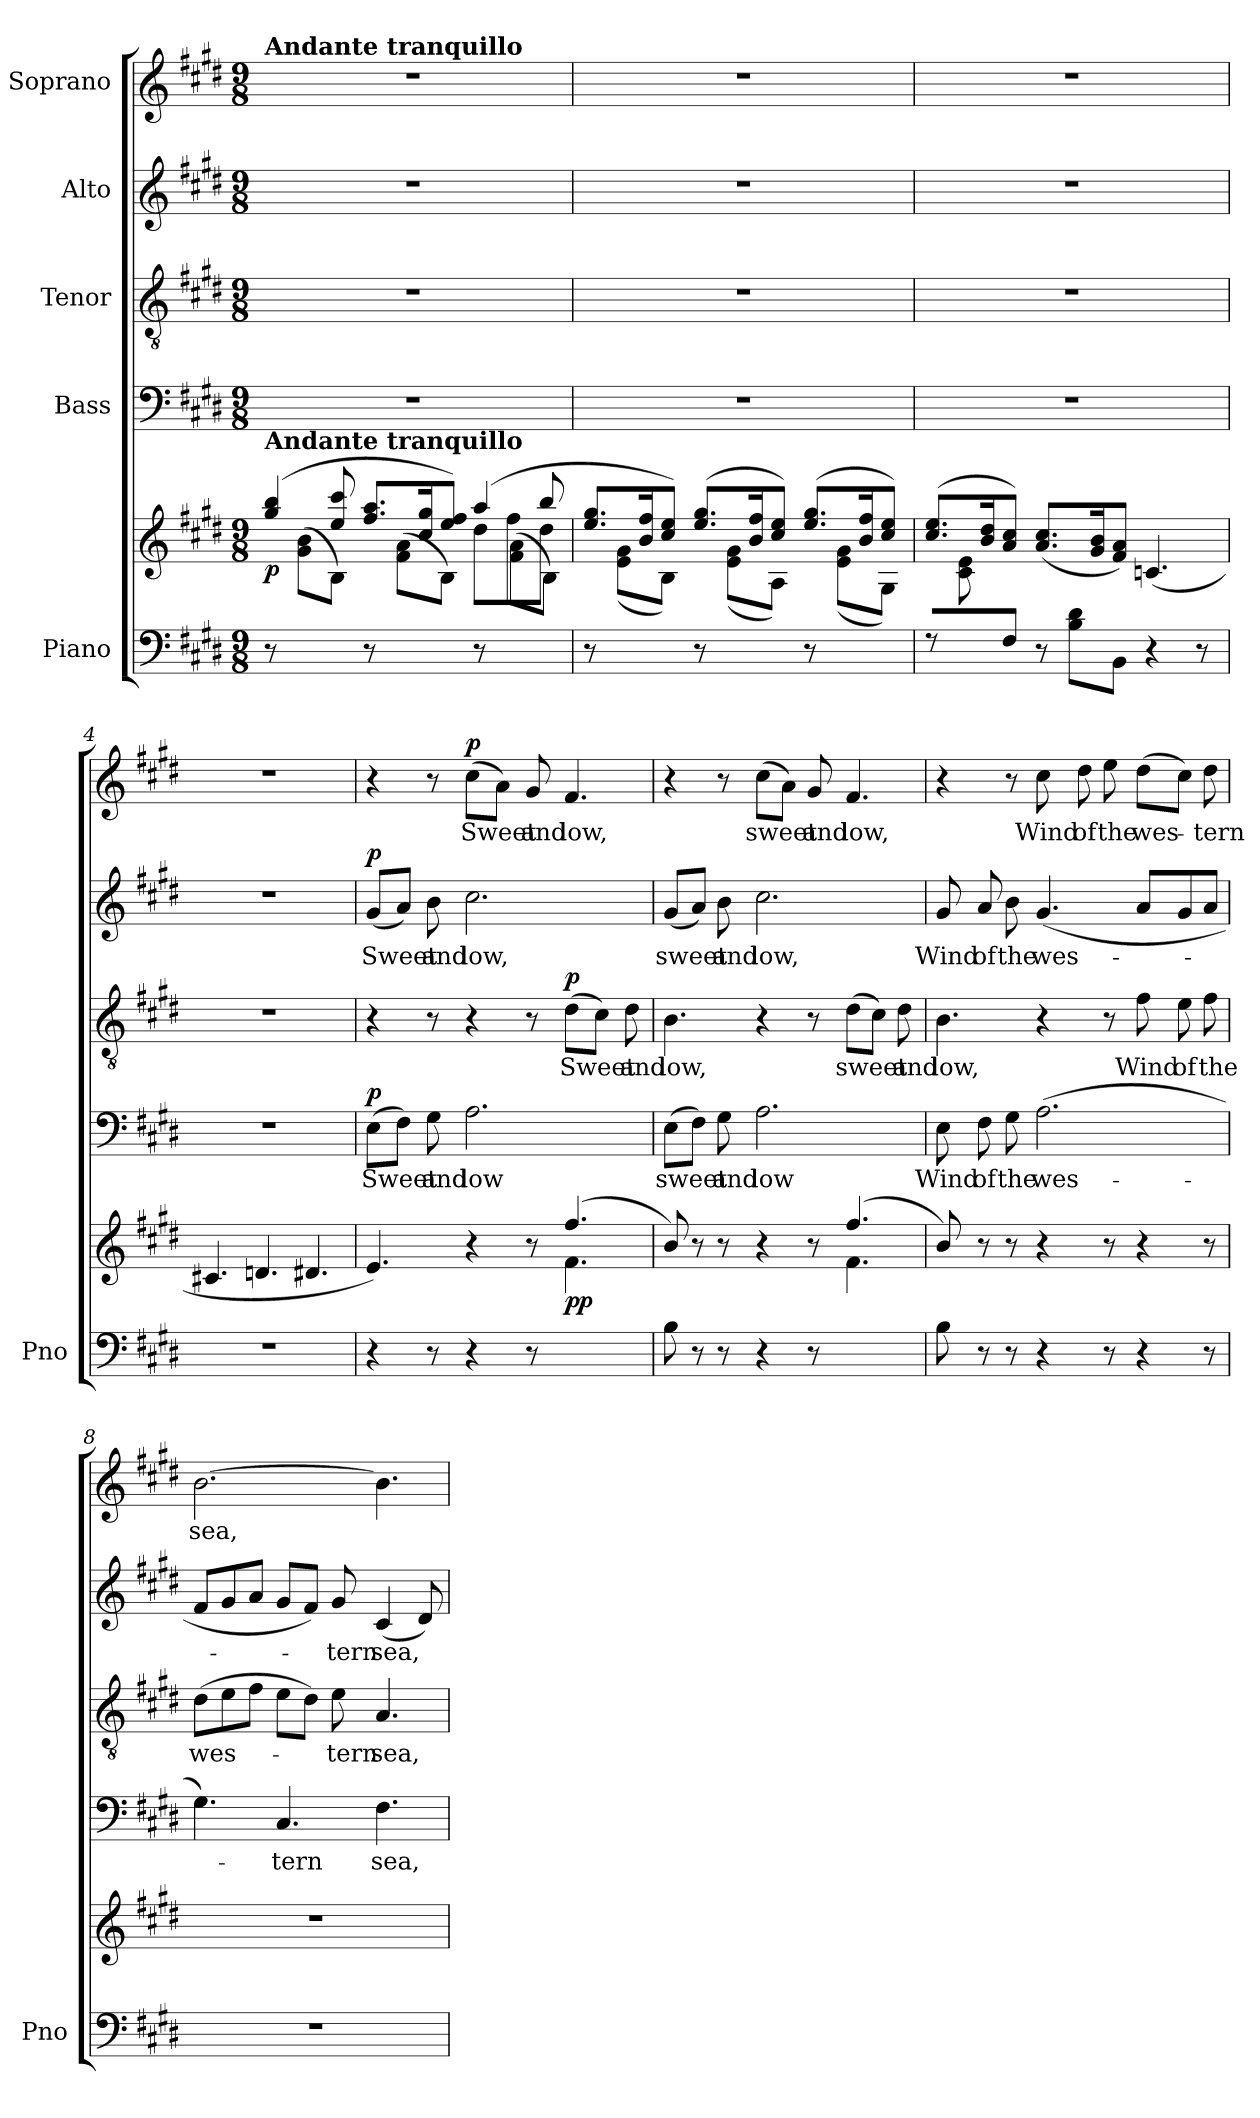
**kern	**kern	**dynam	**kern	**text	**dynam	**kern	**text	**dynam	**kern	**text	**dynam	**kern	**text	**dynam
*part5	*part5	*part5	*part4	*part4	*part4	*part3	*part3	*part3	*part2	*part2	*part2	*part1	*part1	*part1
*staff6	*staff5	*staff5/6	*staff4	*staff4	*staff4	*staff3	*staff3	*staff3	*staff2	*staff2	*staff2	*staff1	*staff1	*staff1
*I"Piano	*	*	*I"Bass	*	*	*I"Tenor	*	*	*I"Alto	*	*	*I"Soprano	*	*
*I'Pno	*	*	*	*	*	*	*	*	*	*	*	*	*	*
*clefF4	*clefG2	*	*clefF4	*	*	*clefGv2	*	*	*clefG2	*	*	*clefG2	*	*
*k[f#c#g#d#]	*k[f#c#g#d#]	*	*k[f#c#g#d#]	*	*	*k[f#c#g#d#]	*	*	*k[f#c#g#d#]	*	*	*k[f#c#g#d#]	*	*
*M9/8	*M9/8	*	*M9/8	*	*	*M9/8	*	*	*M9/8	*	*	*M9/8	*	*
*MM78	*MM78	*	*MM78	*	*	*MM78	*	*	*MM78	*	*	*MM78	*	*
=1	=1	=1	=1	=1	=1	=1	=1	=1	=1	=1	=1	=1	=1	=1
*	*^	*	*	*	*	*	*	*	*	*	*	*	*	*
*	*	*^	*	*	*	*	*	*	*	*	*	*	*	*	*
!	!	!	!	!	!	!	!	!	!	!	!	!	!	!LO:TX:a:B:t=Andante tranquillo	!	!
!	!LO:TX:a:B:t=Andante tranquillo	!	!	!	!	!	!	!	!	!	!	!	!	!	!	!
!	!	!	!	!LO:DY:b	!	!	!	!	!	!	!	!	!	!	!	!
8r	(>4gg#/ 4bb/	2.ryy	8ryy	p	8%9r	.	.	8%9r	.	.	8%9r	.	.	8%9r	.	.
4ryy	.	.	(<8g#\ 8b\L	.	.	.	.	.	.	.	.	.	.	.	.	.
.	8ee/ 8ccc#/	.	8B\J)	.	.	.	.	.	.	.	.	.	.	.	.	.
8r	8.ff#/ 8.aa/L	.	8ryy	.	.	.	.	.	.	.	.	.	.	.	.	.
4ryy	.	.	(<8f#\ 8a\L	.	.	.	.	.	.	.	.	.	.	.	.	.
.	16cc#/ 16gg#/K	.	.	.	.	.	.	.	.	.	.	.	.	.	.	.
.	8ee/ 8ff#/J)	.	8B\J)	.	.	.	.	.	.	.	.	.	.	.	.	.
8r	(4aa/	8dd#\L	8ryy	.	.	.	.	.	.	.	.	.	.	.	.	.
4ryy	.	8ff#\	(<8f#\ 8a\L	.	.	.	.	.	.	.	.	.	.	.	.	.
.	8bb/	8dd#\J	8B\J)	.	.	.	.	.	.	.	.	.	.	.	.	.
*	*	*v	*v	*	*	*	*	*	*	*	*	*	*	*	*	*
=2	=2	=2	=2	=2	=2	=2	=2	=2	=2	=2	=2	=2	=2	=2	=2
8r	8.ee/ 8.gg#/L	8ryy	.	8%9r	.	.	8%9r	.	.	8%9r	.	.	8%9r	.	.
4ryy	.	(<8e\ 8g#\L	.	.	.	.	.	.	.	.	.	.	.	.	.
.	16b/ 16ff#/K	.	.	.	.	.	.	.	.	.	.	.	.	.	.
.	8cc#/ 8ee/J)	8B\J)	.	.	.	.	.	.	.	.	.	.	.	.	.
8r	(>8.ee/ 8.gg#/L	8ryy	.	.	.	.	.	.	.	.	.	.	.	.	.
4ryy	.	(<8e\ 8g#\L	.	.	.	.	.	.	.	.	.	.	.	.	.
.	16b/ 16ff#/K	.	.	.	.	.	.	.	.	.	.	.	.	.	.
.	8cc#/ 8ee/J)	8A\J)	.	.	.	.	.	.	.	.	.	.	.	.	.
8r	(>8.ee/ 8.gg#/L	8ryy	.	.	.	.	.	.	.	.	.	.	.	.	.
4ryy	.	(<8e\ 8g#\L	.	.	.	.	.	.	.	.	.	.	.	.	.
.	16b/ 16ff#/K	.	.	.	.	.	.	.	.	.	.	.	.	.	.
.	8cc#/ 8ee/J)	8G#\J)	.	.	.	.	.	.	.	.	.	.	.	.	.
=3	=3	=3	=3	=3	=3	=3	=3	=3	=3	=3	=3	=3	=3	=3	=3
8r	(>8.cc#/ 8.ee/L	8ryy	.	8%9r	.	.	8%9r	.	.	8%9r	.	.	8%9r	.	.
8ryy	.	(8c#\ 8e\L	.	.	.	.	.	.	.	.	.	.	.	.	.
.	16b/ 16dd#/K	.	.	.	.	.	.	.	.	.	.	.	.	.	.
8F#/J)	8a/ 8cc#/J)	2..ryy	.	.	.	.	.	.	.	.	.	.	.	.	.
8r	(>8.a/ 8.cc#/L	.	.	.	.	.	.	.	.	.	.	.	.	.	.
8B\ 8d#\L	.	.	.	.	.	.	.	.	.	.	.	.	.	.	.
.	16g#/ 16b/K	.	.	.	.	.	.	.	.	.	.	.	.	.	.
8BB\J	8f#/ 8a/J)	.	.	.	.	.	.	.	.	.	.	.	.	.	.
4r	(<4.cn/	.	.	.	.	.	.	.	.	.	.	.	.	.	.
8r	.	.	.	.	.	.	.	.	.	.	.	.	.	.	.
*	*v	*v	*	*	*	*	*	*	*	*	*	*	*	*	*
=4	=4	=4	=4	=4	=4	=4	=4	=4	=4	=4	=4	=4	=4	=4
8%9r	4.c#X/	.	8%9r	.	.	8%9r	.	.	8%9r	.	.	8%9r	.	.
.	4.dn/	.	.	.	.	.	.	.	.	.	.	.	.	.
.	4.d#X/	.	.	.	.	.	.	.	.	.	.	.	.	.
=5	=5	=5	=5	=5	=5	=5	=5	=5	=5	=5	=5	=5	=5	=5
*	*^	*	*	*	*	*	*	*	*	*	*	*	*	*
!	!	!	!	!	!	!LO:DY:a	!	!	!	!	!	!LO:DY:a	!	!	!
4r	4.e/)	2.ryy	.	(8E\L	Sweet	p	4r	.	.	(8g#/L	Sweet	p	4r	.	.
.	.	.	.	8F#\J)	.	.	.	.	.	8a/J)	.	.	.	.	.
8r	.	.	.	8G#\	and	.	8r	.	.	8b\	and	.	8r	.	.
!	!	!	!	!	!	!	!	!	!	!	!	!	!	!	!LO:DY:a
4r	4r	.	.	2.A\	low	.	4r	.	.	2.cc#\	low,	.	(8cc#\L	Sweet	p
.	.	.	.	.	.	.	.	.	.	.	.	.	8a\J)	.	.
8r	8r	.	.	.	.	.	8r	.	.	.	.	.	8g#/	and	.
!	!	!	!LO:DY:b	!	!	!	!	!	!LO:DY:a	!	!	!	!	!	!
4.ryy	(>4.ff#/	(<4.f#\	pp	.	.	.	(8d#\L	Sweet	p	.	.	.	4.f#/	low,	.
.	.	.	.	.	.	.	8c#\J)	.	.	.	.	.	.	.	.
.	.	.	.	.	.	.	8d#\	and	.	.	.	.	.	.	.
=6	=6	=6	=6	=6	=6	=6	=6	=6	=6	=6	=6	=6	=6	=6	=6
8B\)	8b/)	2.ryy	.	(8E\L	sweet	.	4.B\	low,	.	(8g#/L	sweet	.	4r	.	.
8r	8r	.	.	8F#\J)	.	.	.	.	.	8a/J)	.	.	.	.	.
8r	8r	.	.	8G#\	and	.	.	.	.	8b\	and	.	8r	.	.
4r	4r	.	.	2.A\	low	.	4r	.	.	2.cc#\	low,	.	(8cc#\L	sweet	.
.	.	.	.	.	.	.	.	.	.	.	.	.	8a\J)	.	.
8r	8r	.	.	.	.	.	8r	.	.	.	.	.	8g#/	and	.
4.ryy	(>4.ff#/	(<4.f#\	.	.	.	.	(8d#\L	sweet	.	.	.	.	4.f#/	low,	.
.	.	.	.	.	.	.	8c#\J)	.	.	.	.	.	.	.	.
.	.	.	.	.	.	.	8d#\	and	.	.	.	.	.	.	.
*	*v	*v	*	*	*	*	*	*	*	*	*	*	*	*	*
=7	=7	=7	=7	=7	=7	=7	=7	=7	=7	=7	=7	=7	=7	=7
8B\)	8b/)	.	8E\	Wind	.	4.B\	low,	.	8g#/	Wind	.	4r	.	.
8r	8r	.	8F#\	of	.	.	.	.	8a/	of	.	.	.	.
8r	8r	.	8G#\	the	.	.	.	.	8b\	the	.	8r	.	.
4r	4r	.	(2.A\	wes-	.	4r	.	.	(<4.g#/	wes-	.	8cc#\	Wind	.
.	.	.	.	.	.	.	.	.	.	.	.	8dd#\	of	.
8r	8r	.	.	.	.	8r	.	.	.	.	.	8ee\	the	.
4r	4r	.	.	.	.	8f#\	Wind	.	8a/L	.	.	(8dd#\L	wes-	.
.	.	.	.	.	.	8e\	of	.	8g#/	.	.	8cc#\J)	.	.
8r	8r	.	.	.	.	8f#\	the	.	8a/J	.	.	8dd#\	-tern	.
=8	=8	=8	=8	=8	=8	=8	=8	=8	=8	=8	=8	=8	=8	=8
8%9r	8%9r	.	4.G#\)	.	.	(8d#\L	wes-	.	8f#/L	.	.	[2.b\	sea,	.
.	.	.	.	.	.	8e\	.	.	8g#/	.	.	.	.	.
.	.	.	.	.	.	8f#\J	.	.	8a/J	.	.	.	.	.
.	.	.	4.C#/	-tern	.	8e\L	.	.	8g#/L	.	.	.	.	.
.	.	.	.	.	.	8d#\J)	.	.	8f#/J)	.	.	.	.	.
.	.	.	.	.	.	8e\	-tern	.	8g#/	-tern	.	.	.	.
.	.	.	4.F#\	sea,	.	4.A/	sea,	.	(4c#/	sea,	.	4.b\]	.	.
.	.	.	.	.	.	.	.	.	8d#/)	.	.	.	.	.
=	=	=	=	=	=	=	=	=	=	=	=	=	=	=
*-	*-	*-	*-	*-	*-	*-	*-	*-	*-	*-	*-	*-	*-	*-
